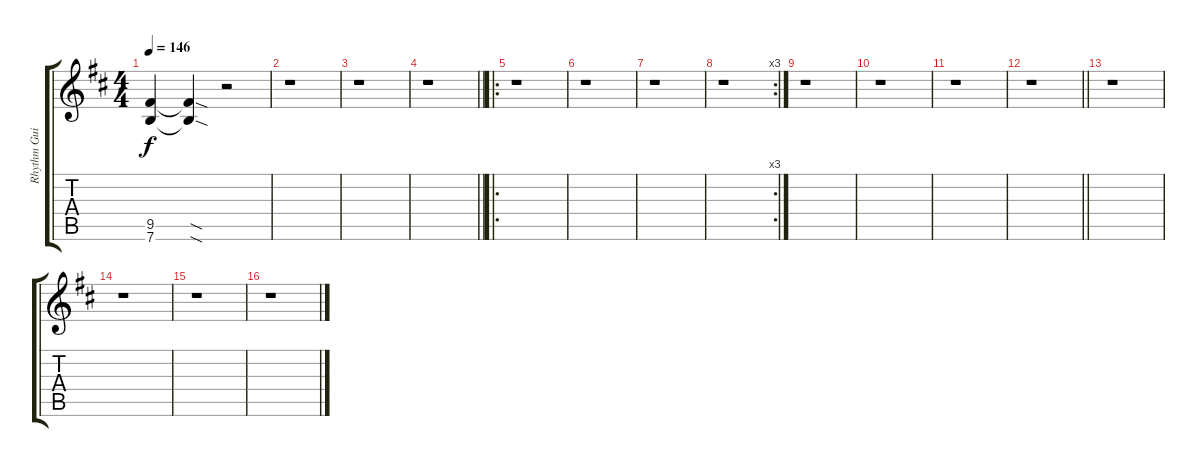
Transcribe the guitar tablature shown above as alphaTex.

\track ("Rhythm Guitar" "Rhythm Gui") {instrument overdrivenguitar}
\staff {score tabs}
\tuning (E4 B3 G3 D3 A2 E2) {hide}
\ts (4 4)
\tempo 146
\clef g2
\ks d
(9.5{t} 7.6{t}).4{dy f} (9.5{sod t} 7.6{sod t}).4 r.2 |
r.1 |
r.1 |
\barLineRight lightlight
r.1 |
\ro
r.1 |
r.1 |
r.1 |
\rc 3
r.1 |
r.1 |
r.1 |
r.1 |
\barLineRight lightlight
r.1 |
r.1 |
r.1 |
r.1 |
r.1
